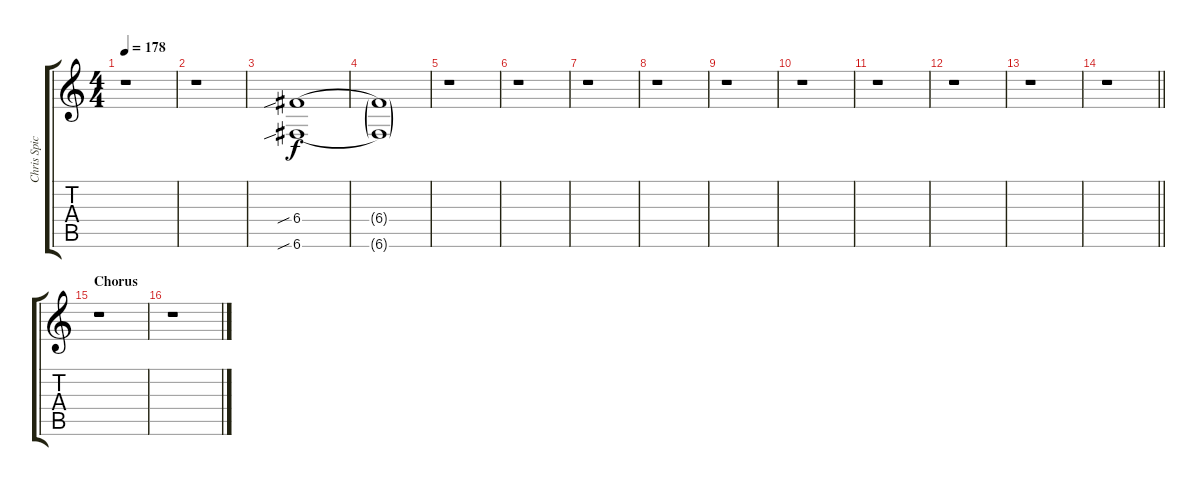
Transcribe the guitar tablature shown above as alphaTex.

\track ("Chris Spicuzza" "Chris Spic") {instrument lead4chiff}
\staff {score tabs}
\tuning (D5 A4 F4 C4 G3 C3) {hide}
\ts (4 4)
\tempo 178
\clef g2
\ks c
r.1{dy f} |
r.1 |
(6.4{be (hold 0 0 60 0) sib} 6.6{be (hold 0 0 60 0) sib}).1 |
(6.4{t} 6.6{t}).1{volume 3} |
r.1 |
r.1 |
r.1 |
r.1 |
r.1 |
r.1 |
r.1 |
r.1 |
r.1 |
\barLineRight lightlight
r.1 |
\section ("" "Chorus")
r.1 |
r.1
